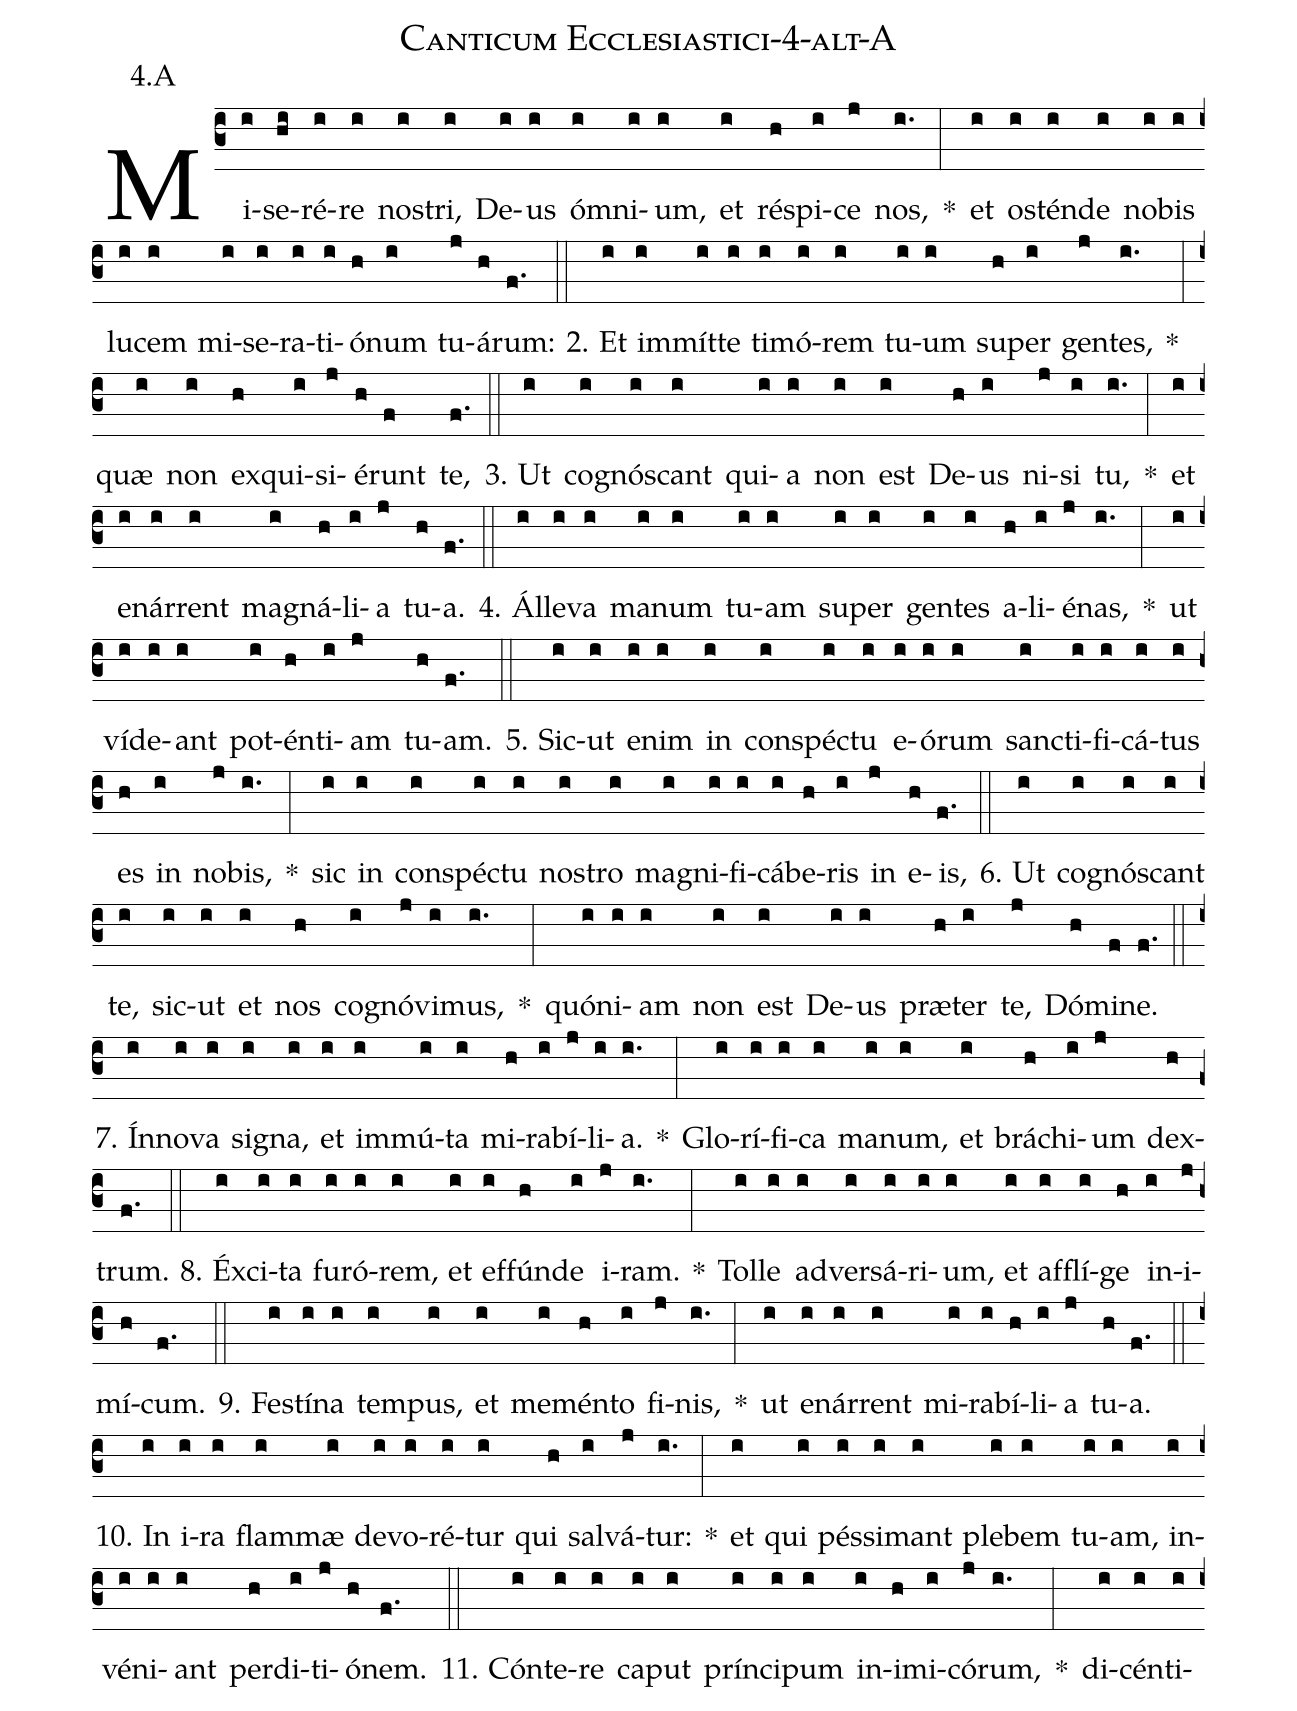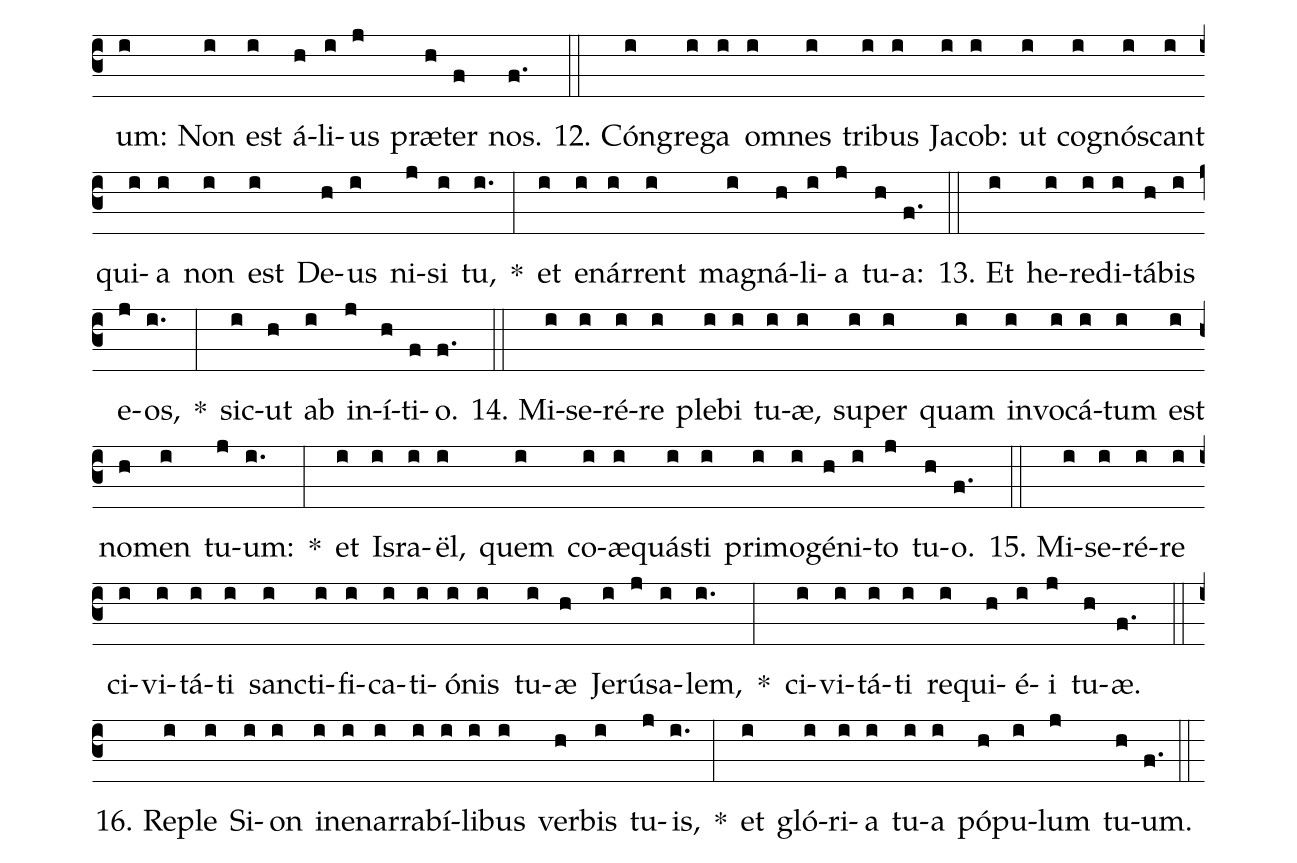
name: Canticum Ecclesiastici-4-alt-A;
annotation: 4.A;
%%
(c3)Mi(i)se(hi)ré(i)re(i) nos(i)tri,(i) De(i)us(i) óm(i)ni(i)um,(i) et(i) ré(h)spi(i)ce(j) nos,(i.) *(:) et(i) os(i)tén(i)de(i) no(i)bis(i) lu(i)cem(i) mi(i)se(i)ra(i)ti(i)ó(h)num(i) tu(j)á(h)rum:(f.) (::)
2. Et(i) im(i)mít(i)te(i) ti(i)mó(i)rem(i) tu(i)um(i) su(h)per(i) gen(j)tes,(i.) *(:) quæ(i) non(i) ex(h)qui(i)si(j)é(h)runt(f) te,(f.) (::)
3. Ut(i) co(i)gnós(i)cant(i) qui(i)a(i) non(i) est(i) De(h)us(i) ni(j)si(i) tu,(i.) *(:) et(i) e(i)nár(i)rent(i) ma(i)gná(h)li(i)a(j) tu(h)a.(f.) (::)
4. Ál(i)le(i)va(i) ma(i)num(i) tu(i)am(i) su(i)per(i) gen(i)tes(i) a(h)li(i)é(j)nas,(i.) *(:) ut(i) ví(i)de(i)ant(i) pot(i)én(h)ti(i)am(j) tu(h)am.(f.) (::)
5. Sic(i)ut(i) e(i)nim(i) in(i) con(i)spéc(i)tu(i) e(i)ó(i)rum(i) sanc(i)ti(i)fi(i)cá(i)tus(i) es(h) in(i) no(j)bis,(i.) *(:) sic(i) in(i) con(i)spéc(i)tu(i) nos(i)tro(i) ma(i)gni(i)fi(i)cá(i)be(h)ris(i) in(j) e(h)is,(f.) (::)
6. Ut(i) co(i)gnós(i)cant(i) te,(i) sic(i)ut(i) et(i) nos(h) co(i)gnó(j)vi(i)mus,(i.) *(:) quón(i)i(i)am(i) non(i) est(i) De(i)us(i) præ(h)ter(i) te,(j) Dó(h)mi(f)ne.(f.) (::)
7. Ín(i)no(i)va(i) si(i)gna,(i) et(i) im(i)mú(i)ta(i) mi(h)ra(i)bí(j)li(i)a.(i.) *(:) Glo(i)rí(i)fi(i)ca(i) ma(i)num,(i) et(i) brá(h)chi(i)um(j) dex(h)trum.(f.) (::)
8. Éx(i)ci(i)ta(i) fu(i)ró(i)rem,(i) et(i) ef(i)fún(h)de(i) i(j)ram.(i.) *(:) Tol(i)le(i) ad(i)ver(i)sá(i)ri(i)um,(i) et(i) af(i)flí(i)ge(h) in(i)i(j)mí(h)cum.(f.) (::)
9. Fes(i)tí(i)na(i) tem(i)pus,(i) et(i) me(i)mén(h)to(i) fi(j)nis,(i.) *(:) ut(i) e(i)nár(i)rent(i) mi(i)ra(i)bí(h)li(i)a(j) tu(h)a.(f.) (::)
10. In(i) i(i)ra(i) flam(i)mæ(i) de(i)vo(i)ré(i)tur(i) qui(h) sal(i)vá(j)tur:(i.) *(:) et(i) qui(i) pés(i)si(i)mant(i) ple(i)bem(i) tu(i)am,(i) in(i)vé(i)ni(i)ant(i) per(h)di(i)ti(j)ó(h)nem.(f.) (::)
11. Cón(i)te(i)re(i) ca(i)put(i) prín(i)ci(i)pum(i) in(i)i(h)mi(i)có(j)rum,(i.) *(:) di(i)cén(i)ti(i)um:(i) Non(i) est(i) á(h)li(i)us(j) præ(h)ter(f) nos.(f.) (::)
12. Cón(i)gre(i)ga(i) om(i)nes(i) tri(i)bus(i) Ja(i)cob:(i) ut(i) co(i)gnós(i)cant(i) qui(i)a(i) non(i) est(i) De(h)us(i) ni(j)si(i) tu,(i.) *(:) et(i) e(i)nár(i)rent(i) ma(i)gná(h)li(i)a(j) tu(h)a:(f.) (::)
13. Et(i) he(i)re(i)di(i)tá(h)bis(i) e(j)os,(i.) *(:) sic(i)ut(h) ab(i) in(j)í(h)ti(f)o.(f.) (::)
14. Mi(i)se(i)ré(i)re(i) ple(i)bi(i) tu(i)æ,(i) su(i)per(i) quam(i) in(i)vo(i)cá(i)tum(i) est(i) no(h)men(i) tu(j)um:(i.) *(:) et(i) Is(i)ra(i)ël,(i) quem(i) co(i)æ(i)quás(i)ti(i) pri(i)mo(i)gé(h)ni(i)to(j) tu(h)o.(f.) (::)
15. Mi(i)se(i)ré(i)re(i) ci(i)vi(i)tá(i)ti(i) sanc(i)ti(i)fi(i)ca(i)ti(i)ó(i)nis(i) tu(i)æ(h) Je(i)rú(j)sa(i)lem,(i.) *(:) ci(i)vi(i)tá(i)ti(i) re(i)qui(h)é(i)i(j) tu(h)æ.(f.) (::)
16. Re(i)ple(i) Si(i)on(i) in(i)e(i)nar(i)ra(i)bí(i)li(i)bus(i) ver(h)bis(i) tu(j)is,(i.) *(:) et(i) gló(i)ri(i)a(i) tu(i)a(i) pó(h)pu(i)lum(j) tu(h)um.(f.) (::)
